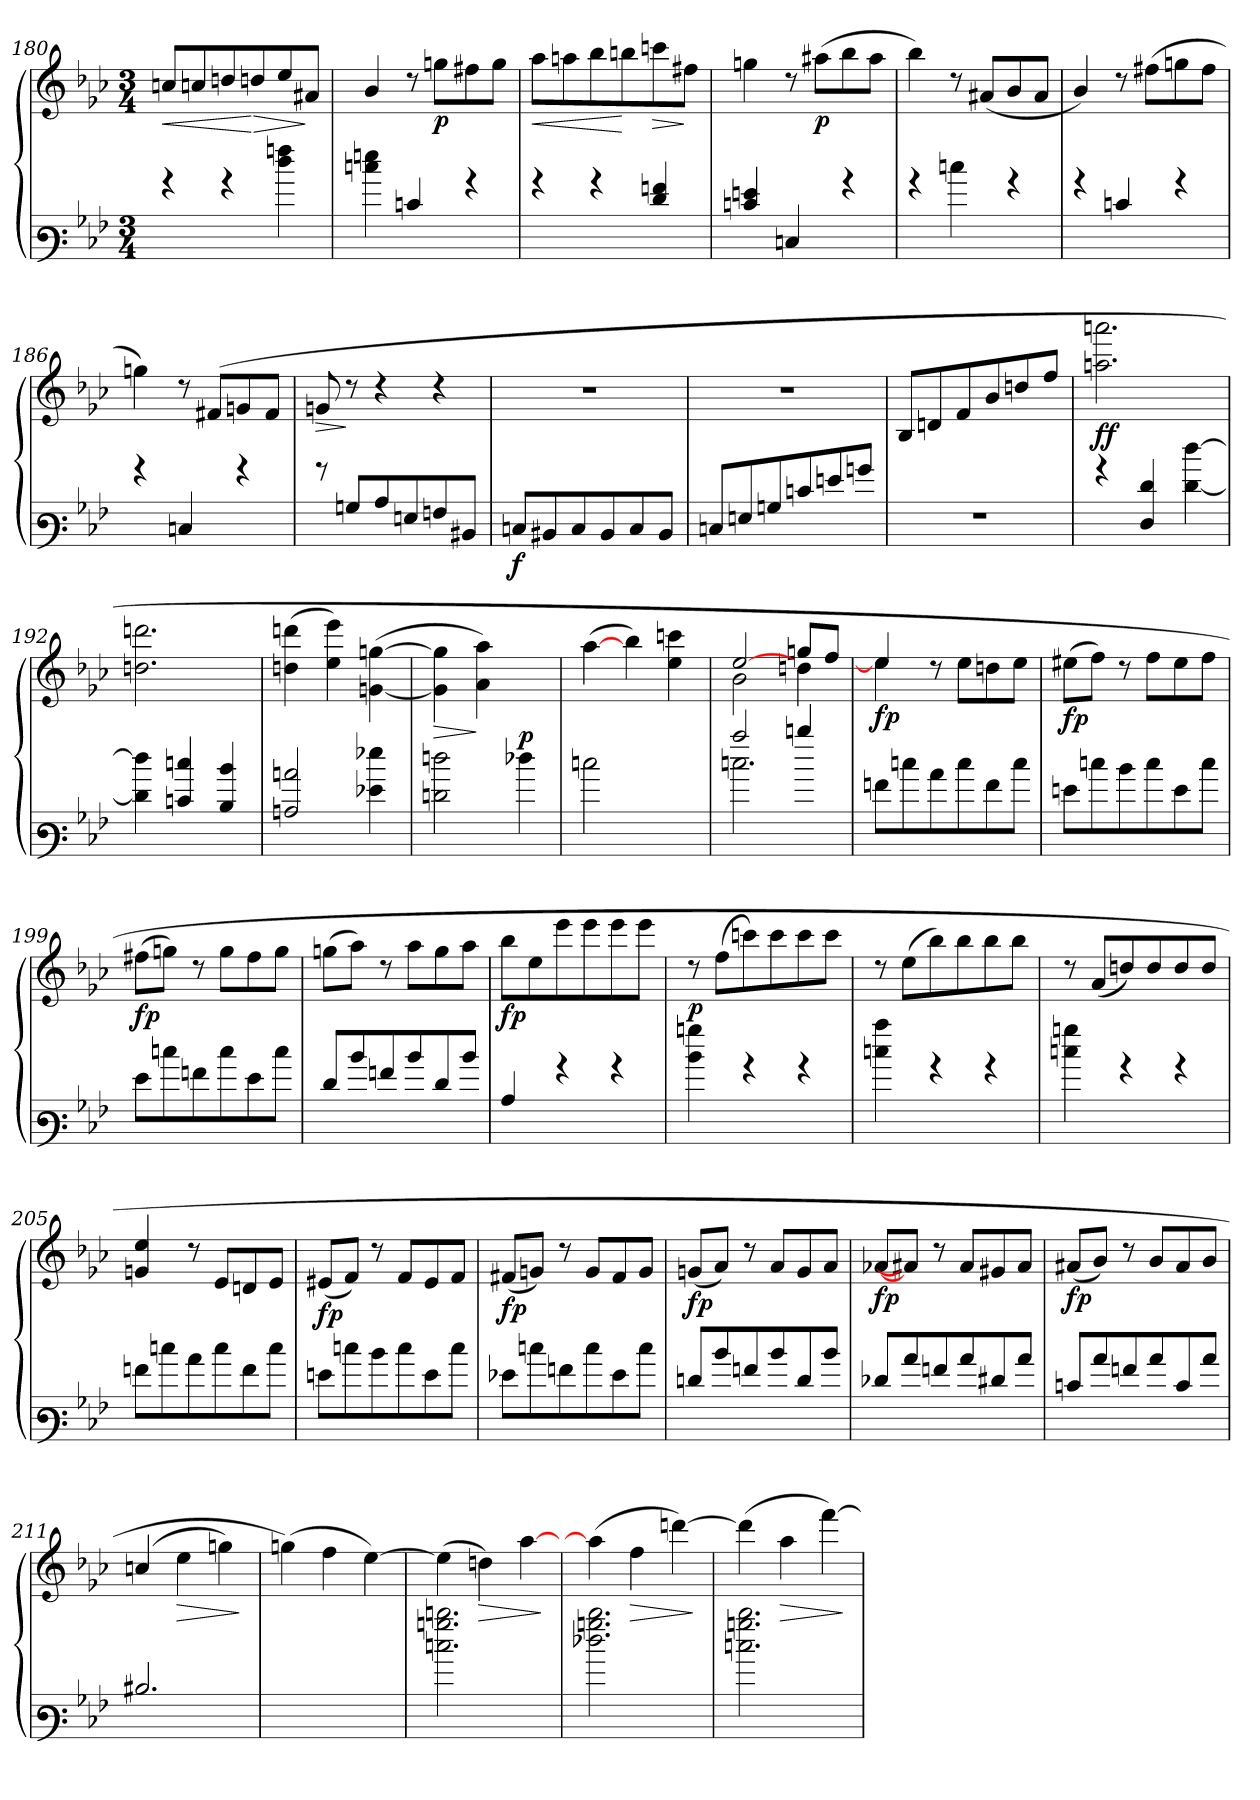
**kern	**kern	**dynam
*part1	*part1	*part1
*staff2	*staff1	*staff1/2
*clefF3	*clefG3	*
*k[b-e-a-]	*k[b-e-a-]	*
*M3/4	*M3/4	*
=180	=180	=180
!	!	!LO:HP:b
4rb	8a/L	<
.	8an/	.
4rb	8b/	.
!	!	!LO:HP:n=1:b
.	8bn/	[ >
4ff\ 4aa\	8cc/	.
.	8f#X/J	]
!!LO:LB:g=z
=181	=181	=181
4ee\ 4ggn\	(<4g/	.
4e/	8rb	.
!	!	!LO:DY:b
.	8ee\L	p
4rb	8dd#X\	.
.	8ee\J	.
=182	=182	=182
!	!	!LO:HP:b
4rb	8ff\L	<
.	8ffn\	.
4rb	8gg\	.
.	8ggn\	[
!	!	!LO:HP:b
4f/ 4a/	8aa\	>
.	8dd#X\J	]
=183	=183	=183
4e/ 4gn/	4ee\	.
4E/	8rb	.
!	!	!LO:DY:b
.	(>8ff#X\L	p
4rb	8gg\	.
.	8ff#\J	.
=184	=184	=184
4rb	4gg\)	.
4ee\	8rb	.
.	(<8f#X/L	.
4rb	8g/	.
.	8f#/J	.
=185	=185	=185
4rb	4g/)	.
4e/	8rb	.
.	(>8dd#X\L	.
4rb	8ee\	.
.	8dd#\J	.
=186	=186	=186
4rb	4ee\)	.
4E/	8rb	.
.	(>8d#X/L	.
4rb	8e/	.
.	8d#/J	.
!!LO:LB:g=z
=187	=187	=187
!	!	!LO:HP:b
8rb	8e/	>
8B/L	8rb	]
8c/	4rb	.
8Gn/	.	.
8A/	4rb	.
8D#X/J	.	.
=188	=188	=188
!	!	!LO:DY:b=2
8E/L	2.r	f
8D#X/	.	.
8E/	.	.
8D#/	.	.
8E/	.	.
8D#/J	.	.
=189	=189	=189
8E/L	2.r	.
8Gn/	.	.
8B/	.	.
8e/	.	.
8gn/	.	.
8b/J	.	.
=190	=190	=190
2.r	8G/L	.
.	8Bn/	.
.	8d/	.
.	8g/	.
.	8bn/	.
.	8dd/J	.
=191	=191	=191
!	!	!LO:DY:b
!	!	!LO:DY:n=1:b
4rb	2.ffn\ 2.fffn\	f f
4F/ 4f/	.	.
[<4f\ [>4ff\	.	.
=192	=192	=192
4f\] 4ff\]	2.bn\ 2.bbn\	.
4e/ 4ee/	.	.
4d/ 4dd/	.	.
!!LO:LB:g=z
=193	=193	=193
2cn/ 2ccn/	(>4bn\ 4bbn\	.
.	4cc\ 4ccc\)	.
4g-X\ 4gg-X\	(>[<4en\ [>4een\	.
=194	=194	=194
!	!	!LO:HP:b
!	!	!LO:HP:n=1:b
2fn\ 2ffn\	4e\] 4ee\]	> >
.	4f\ 4ff\)	]
!	!	!LO:DY:n=1:a=2
4ff-X\	4ryy	] p
=195	=195	=195
2ee\	(>[4ff\	.
.	4gg\)	.
4ryy	4cc\ 4aan\	.
=196	=196	=196
*^	*^	*
2ccc/	2.ee\	[>2cc/	2g\	.
4dddn/	.	8ee/L	4bn\	.
.	.	8dd/J	.	.
*v	*v	*	*	*
=197	=197	=197	=197
!	!	!	!LO:DY:b
8a\L	4cc/]	4cc\	fp
8ee\	.	.	.
8cc\	2ryy	8rb	.
8ee\	.	8cc\L	.
8a\	.	8bn\	.
8ee\J	.	8cc\J	.
=198	=198	=198	=198
!	!	!	!LO:DY:b
!	!	!	!LO:DY:n=1:b
*	*v	*v	*
8gn\L	(>8cc#X\L	f p
8ee\	8dd\J)	.
8dd\	8rb	.
8ee\	8dd\L	.
8g\	8cc#\	.
8ee\J	8dd\J	.
=199	=199	=199
!	!	!LO:DY:b
8g\L	(>8dd#X\L	fp
8ee\	8een\J)	.
8a\	8rb	.
8ee\	8ee\L	.
8g\	8dd#\	.
8ee\J	8ee\J	.
!!LO:PB:g=z
=200	=200	=200
8f/L	(>8een\L	.
8dd/	8ff\J)	.
8a/	8rb	.
8dd/	8ff\L	.
8f/	8ee\	.
8dd/J	8ff\J	.
=201	=201	=201
!	!	!LO:DY:b
!	!	!LO:DY:n=1:b
4c/	8gg\L	f p
.	8cc\	.
4rb	8ccc\	.
.	8ccc\	.
4rb	8ccc\	.
.	8ccc\J	.
=202	=202	=202
!	!	!LO:DY:a=2
4dd\ 4bb\	8rb	p
.	(>8dd\L	.
4rb	8aa\)	.
.	8aa\	.
4rb	8aa\	.
.	8aa\J	.
=203	=203	=203
4ee\ 4ccc\	8rb	.
.	(>8cc\L	.
4rb	8gg\)	.
.	8gg\	.
4rb	8gg\	.
.	8gg\J	.
=204	=204	=204
4ee\ 4bb\	8rb	.
.	(<8f/L	.
4rb	8bn/)	.
.	8b/	.
4rb	8b/	.
.	8b/J	.
=205	=205	=205
8a\L	4e/ 4cc/	.
8ee\	.	.
8cc\	8rb	.
8ee\	8c/L	.
8a\	8Bn/	.
8ee\J	8c/J	.
!!LO:LB:g=z
=206	=206	=206
!	!	!LO:DY:b
!	!	!LO:DY:n=1:b
8gn\L	(<8c#X/L	f p
8ee\	8d/J)	.
8dd\	8rb	.
8ee\	8d/L	.
8g\	8c#/	.
8ee\J	8d/J	.
=207	=207	=207
!	!	!LO:DY:b
8g-X\L	(<8d#X/L	fp
8ee\	8en/J)	.
8an\	8rb	.
8ee\	8e/L	.
8g-\	8d#/	.
8ee\J	8e/J	.
=208	=208	=208
!	!	!LO:DY:b
8fn/L	(<8en/L	fp
8dd/	8f/J)	.
8a/	8rb	.
8dd/	8f/L	.
8f/	8e/	.
8dd/J	8f/J	.
=209	=209	=209
!	!	!LO:DY:b
8f-X/L	[<8f-/L	fp
8cc/	8f#X/J]	.
8a/	8rb	.
8cc/	8f#/L	.
8f#/	8e#X/	.
8cc/J	8f#/J	.
=210	=210	=210
!	!	!LO:DY:b
8e/L	(<8f#X/L	fp
8cc/	8g/J)	.
8a/	8rb	.
8cc/	8g/L	.
8e/	8f#/	.
8cc/J	8g/J	.
=211	=211	=211
2.d#X/	(>4an/	.
!	!	!LO:HP:b
.	4cc\	>
.	4ee\)	.
.	.	]
!!LO:LB:g=z
=212	=212	=212
2.ryy	(>4ee\)	.
.	4dd\	.
.	[>4cc\)	.
=213	=213	=213
2.ee\ 2.bb\ 2.dddn\	(>4cc\]	.
!	!	!LO:HP:b
.	4bn\)	>
.	[>4ff\	.
.	.	]
=214	=214	=214
2.ff-X\ 2.bb\ 2.ddd\	(>4ff-\]	.
!	!	!LO:HP:b
.	4dd\	>
.	[>4bbn\)	.
.	.	]
=215	=215	=215
2.ee\ 2.bb\ 2.ddd\	(>4bb\]	.
!	!	!LO:HP:b
.	4ff\	>
.	[>4ddd\)	.
.	.	]
=	=	=
*-	*-	*-
